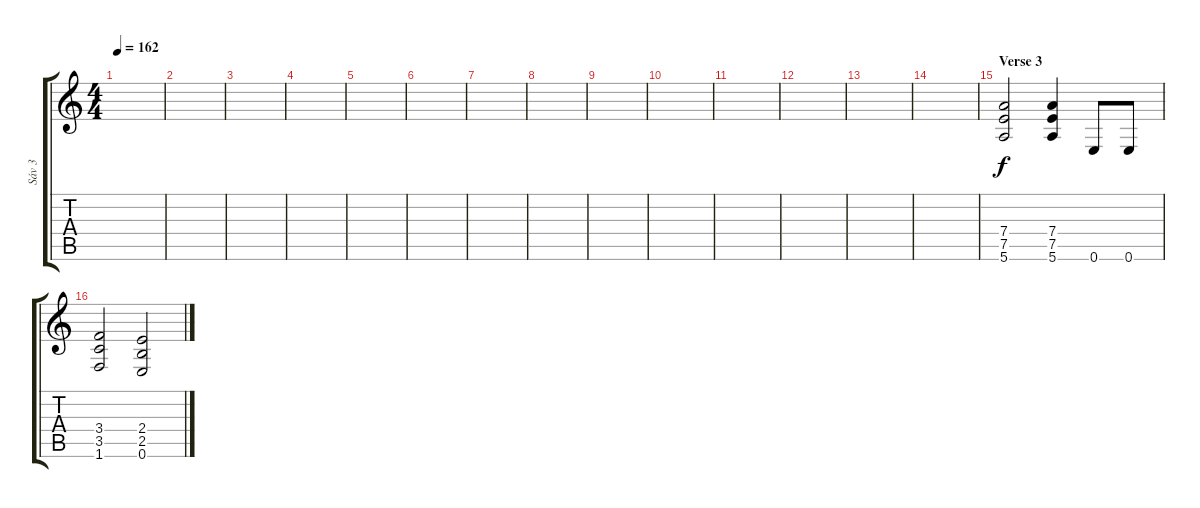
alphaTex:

\track ("Sáv 3" "Sáv 3") {instrument distortionguitar}
\staff {score tabs}
\tuning (E4 B3 G3 D3 A2 E2) {hide}
\ts (4 4)
\tempo 162
\clef g2
\ks c
|
|
|
|
|
|
|
|
|
|
|
|
|
|
\section ("" "Verse 3")
(7.4 7.5 5.6).2 (7.4 7.5 5.6).4 0.6.8 0.6.8 |
(3.4 3.5 1.6).2 (2.4 2.5 0.6).2
